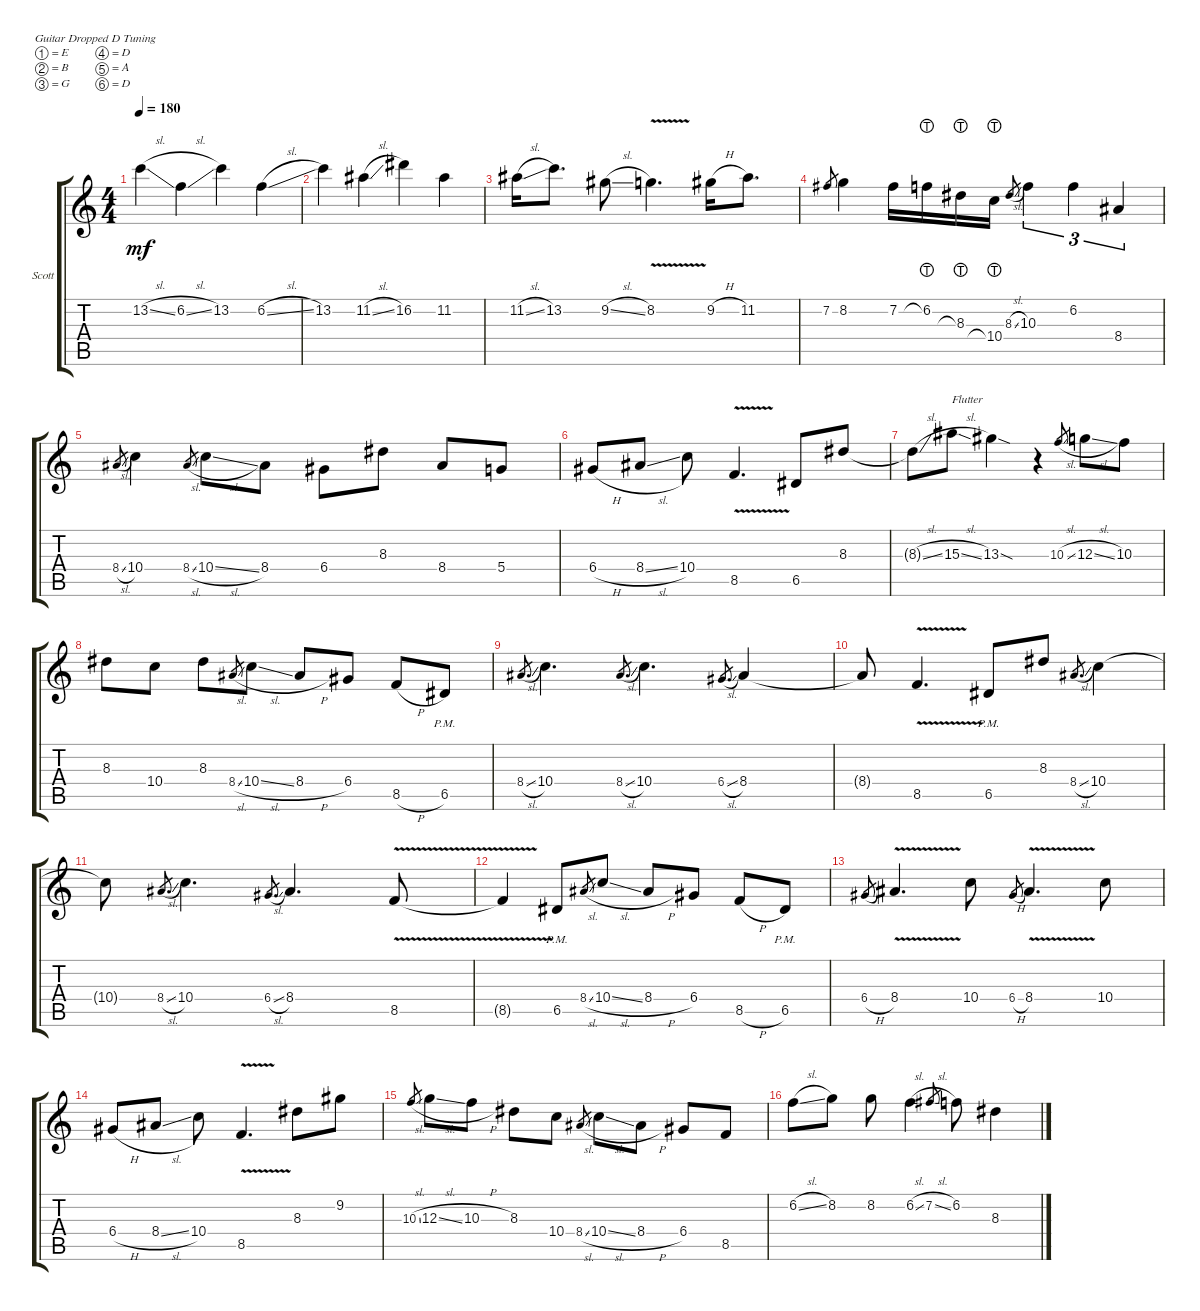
\defaultSystemsLayout 4
\bracketExtendMode groupsimilarinstruments
\firstSystemTrackNameOrientation horizontal
\otherSystemsTrackNameOrientation horizontal
\track ("Scott" "Scott") {instrument electricguitarclean}
\staff {score tabs}
\tuning (E4 B3 G3 D3 A2 D2)
\ts (4 4)
\tempo 180
\clef g2
\ks c
13.2{sl}.4{dy mf} 6.2{sl}.4 13.2.4 6.2{sl}.4 |
13.2.4 11.2{sl}.4 16.2.4 11.2.4 |
11.2{sl}.16 13.2.8{d} 9.2{sl}.8 8.2{v}.4{d} 9.2{h}.16 11.2.8{d} |
7.2.8{gr} 8.2.4 7.2.16 6.2{lht}.16 8.3{lht}.16 10.4{lht}.16 8.3{sl}.8{gr} 10.3.4{tu (3 2)} 6.2.4{tu (3 2)} 8.4.4{tu (3 2)} |
8.4{sl}.8{gr} 10.4.4 8.4{sl}.8{gr} 10.4{sl}.8 8.4.8 6.4.8 8.3.8 8.4.8 5.4.8 |
6.4{h}.8 8.4{sl}.8 10.4.8 8.5{v}.4{d} 6.5.8 8.3.8 |
8.3{sl t}.8 15.3{sl}.8{txt "Flutter"} 13.3{sod}.4 r.4 10.3{sl}.8{gr} 12.3{sl}.8 10.3.8 |
8.3.8 10.4.8 8.3.8 8.4{sl}.8{gr} 10.4{sl}.8 8.4{h}.8 6.4.8 8.5{h}.8 6.5{pm}.8 |
8.4{sl}.8{d gr} 10.4.4{d} 8.4{sl}.8{d gr} 10.4.4{d} 6.4{sl}.8{d gr} 8.4.4 |
8.4{t}.8 8.5{v}.4{d} 6.5{pm}.8 8.3.8 8.4{sl}.8{d gr} 10.4.4 |
\scale
0.537622 10.4{t}.8 8.4{sl}.8{d gr} 10.4.4{d} 6.4{sl}.8{d gr} 8.4.4{d} 8.5{v}.8 |
\scale
0.463786 8.5{v t}.4 6.5{pm}.8 8.4{sl}.8{gr} 10.4{sl}.8 8.4{h}.8 6.4.8 8.5{h}.8 6.5{pm}.8 |
\scale
0.521388 6.4{h}.8{gr} 8.4{v}.4{d} 10.4.8 6.4{h}.8{gr} 8.4{v}.4{d} 10.4.8 |
\scale
0.478398 6.4{h}.8 8.4{sl}.8 10.4.8 8.5{v}.4{d} 8.3.8 9.2.8 |
\scale
0.507433 10.3{sl}.8{gr} 12.3{sl}.8 10.3{h}.8 8.3.8 10.4.8 8.4{sl}.8{gr} 10.4{sl}.8 8.4{h}.8 6.4.8 8.5.8 |
\scale
0.492253 6.2{sl}.8 8.2.8 8.2.8 6.2{sl}.4 7.2{sl}.8{gr} 6.2.8 8.3.4
